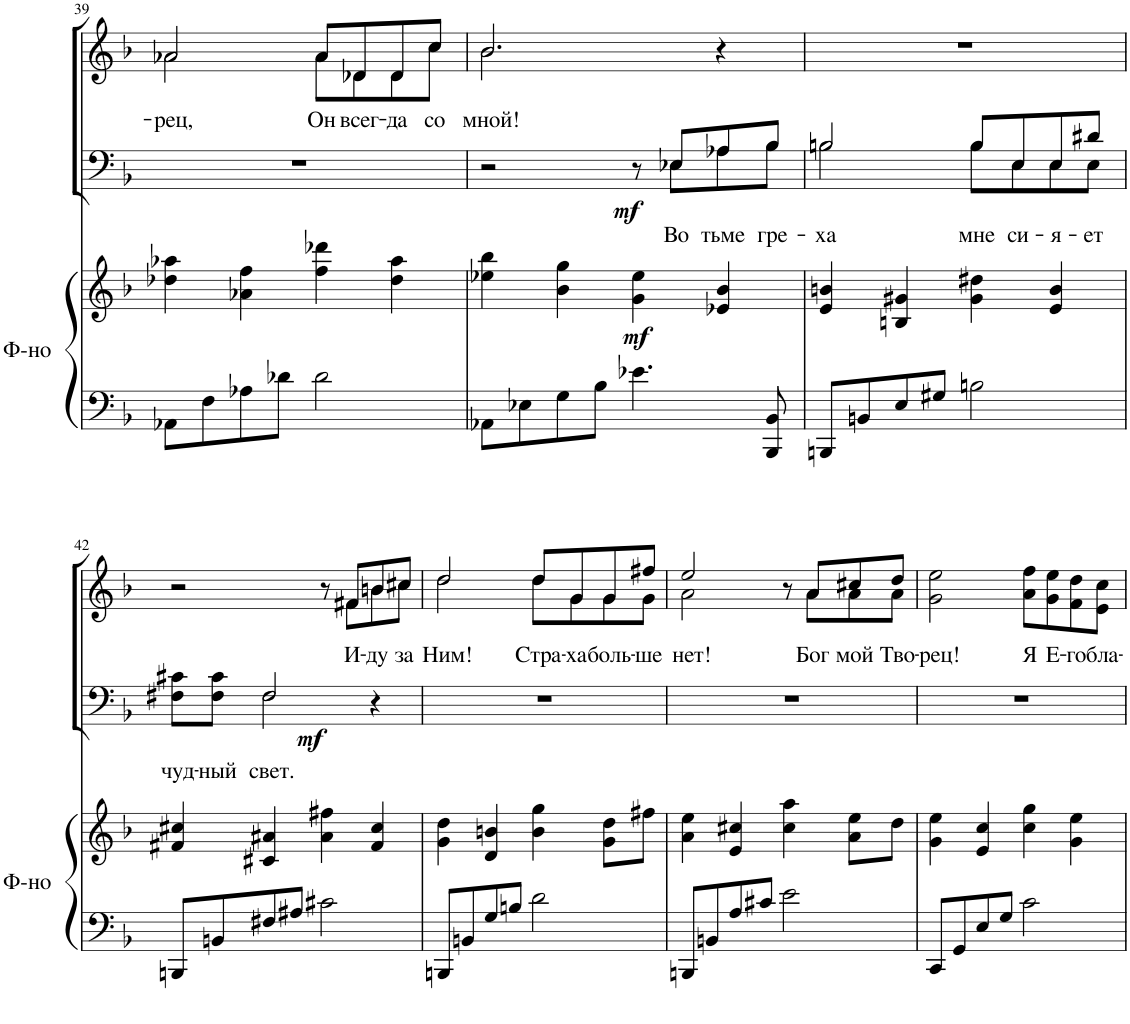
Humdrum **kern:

**kern	**kern	**dynam	**kern	**text	**text	**dynam	**kern	**text	**text
*part3	*part3	*part3	*part2	*part2	*part2	*part2	*part1	*part1	*part1
*staff4	*staff3	*staff3/4	*staff2	*staff2	*staff2	*staff2	*staff1	*staff1	*staff1
*I"Ф-но	*	*	*I"Бас	*	*	*	*I"Сопрано	*	*
!!LO:PB:g=z
*clefF4	*clefG2	*	*clefF4	*	*	*	*clefG2	*	*
*k[b-]	*k[b-]	*	*k[b-]	*	*	*	*k[b-]	*	*
*M4/4	*M4/4	*	*M4/4	*	*	*	*M4/4	*	*
=39	=39	=39	=39	=39	=39	=39	=39	=39	=39
!	!	!	!	!	!	!	!	!	!LO:LY:b
*	*	*	*	*	*	*	*^	*	*
8AA-X\L	4dd-X\ 4aa-X\	.	1r	.	.	.	2a-X/	2a-\	.	-рец,
8F\	.	.	.	.	.	.	.	.	.	.
8A-X\	4a-X\ 4ff\	.	.	.	.	.	.	.	.	.
8d-X\J	.	.	.	.	.	.	.	.	.	.
!	!	!	!	!	!	!	!	!	!	!LO:LY:b
2d-\	4ff\ 4ddd-X\	.	.	.	.	.	8a-/L	8a-\L	.	Он
!	!	!	!	!	!	!	!	!	!	!LO:LY:b
.	.	.	.	.	.	.	8d-X/	8d-\	.	всег-
!	!	!	!	!	!	!	!	!	!	!LO:LY:b
.	4dd-\ 4aa-\	.	.	.	.	.	8d-/	8d-\	.	-да
!	!	!	!	!	!	!	!	!	!	!LO:LY:b
.	.	.	.	.	.	.	8cc/J	8cc\J	.	со
=40	=40	=40	=40	=40	=40	=40	=40	=40	=40	=40
*	*	*	*^	*	*	*	*	*	*	*
!	!	!	!	!	!	!	!	!	!	!	!LO:LY:b
8AA-X\L	4ee-X\ 4bb-\	.	2r	8ryy	.	.	.	2.b-/	2.b-\	.	мной!
*	*	*	*v	*v	*	*	*	*	*	*	*
8E-X\	.	.	.	.	.	.	.	.	.	.
8G\	4b-\ 4gg\	.	.	.	.	.	.	.	.	.
8B-\J	.	.	.	.	.	.	.	.	.	.
!	!	!LO:DY:b	!	!	!	!LO:DY:b	!	!	!	!
4.e-X\	4g\ 4ee-\	mf	8r	.	.	mf	.	.	.	.
!	!	!	!	!	!LO:LY:b	!	!	!	!	!
*	*	*	*^	*	*	*	*	*	*	*
.	.	.	8E-X/L	8E-\L	.	Во	.	.	.	.	.
!	!	!	!	!	!	!LO:LY:b	!	!	!	!	!
.	4e-X/ 4b-/	.	8A-X/	8A-\	.	тьме	.	4r	4ryy	.	.
!	!	!	!	!	!	!LO:LY:b	!	!	!	!	!
8BBB-/ 8BB-/	.	.	8B-/J	8B-\J	.	гре-	.	.	.	.	.
*	*	*	*	*	*	*	*	*v	*v	*	*
=41	=41	=41	=41	=41	=41	=41	=41	=41	=41	=41
!	!	!	!	!	!	!LO:LY:b	!	!	!	!
8BBBn/L	4e/ 4bn/	.	2Bn/	2B\	.	-ха	.	1r	.	.
8BBn/	.	.	.	.	.	.	.	.	.	.
8E/	4Bn/ 4g#X/	.	.	.	.	.	.	.	.	.
8G#X/J	.	.	.	.	.	.	.	.	.	.
!	!	!	!	!	!	!LO:LY:b	!	!	!	!
2Bn\	4g#\ 4dd#X\	.	8B/L	8B\L	.	мне	.	.	.	.
!	!	!	!	!	!	!LO:LY:b	!	!	!	!
.	.	.	8E/	8E\	.	си-	.	.	.	.
!	!	!	!	!	!	!LO:LY:b	!	!	!	!
.	4e/ 4b/	.	8E/	8E\	.	-я-	.	.	.	.
!	!	!	!	!	!	!LO:LY:b	!	!	!	!
.	.	.	8d#X/J	8E\J	.	-ет	.	.	.	.
!!LO:LB:g=z
=42	=42	=42	=42	=42	=42	=42	=42	=42	=42	=42
!	!	!	!	!	!	!LO:LY:b	!	!	!	!
*	*	*	*	*	*	*	*	*^	*	*
8BBBn/L	4f#X/ 4cc#X/	.	8F#X\ 8c#X\L	4ryy	.	чуд-	.	2r	8ryy	.	.
!	!	!	!	!	!	!LO:LY:b	!	!	!	!	!
*	*	*	*	*	*	*	*	*v	*v	*	*
8BBn/	.	.	8F#\ 8c#\J	.	.	-ный	.	.	.	.
!	!	!	!	!	!	!LO:LY:b	!LO:DY:b	!	!	!
8F#X/	4c#X/ 4a#X/	.	2F#/	2F#\	.	свет.	mf	.	.	.
8A#X/J	.	.	.	.	.	.	.	.	.	.
2c#X\	4a#\ 4ff#X\	.	.	.	.	.	.	8r	.	.
!	!	!	!	!	!	!	!	!	!	!LO:LY:b
*	*	*	*	*	*	*	*	*^	*	*
.	.	.	.	.	.	.	.	8f#X/L	8f#\L	.	И-
!	!	!	!	!	!	!	!	!	!	!	!LO:LY:b
.	4f#/ 4cc#/	.	4r	4ryy	.	.	.	8bn/	8b\	.	-ду
!	!	!	!	!	!	!	!	!	!	!	!LO:LY:b
.	.	.	.	.	.	.	.	8cc#X/J	8cc#\J	.	за
*	*	*	*v	*v	*	*	*	*	*	*	*
=43	=43	=43	=43	=43	=43	=43	=43	=43	=43	=43
!	!	!	!	!	!	!	!	!	!	!LO:LY:b
8BBBn/L	4g\ 4dd\	.	1r	.	.	.	2dd/	2dd\	.	Ним!
8BBn/	.	.	.	.	.	.	.	.	.	.
8G/	4d/ 4bn/	.	.	.	.	.	.	.	.	.
8Bn/J	.	.	.	.	.	.	.	.	.	.
!	!	!	!	!	!	!	!	!	!	!LO:LY:b
2d\	4b\ 4gg\	.	.	.	.	.	8dd/L	8dd\L	.	Стра-
!	!	!	!	!	!	!	!	!	!	!LO:LY:b
.	.	.	.	.	.	.	8g/	8g\	.	-ха
!	!	!	!	!	!	!	!	!	!	!LO:LY:b
.	8g\ 8dd\L	.	.	.	.	.	8g/	8g\	.	боль-
!	!	!	!	!	!	!	!	!	!	!LO:LY:b
.	8ff#X\J	.	.	.	.	.	8ff#X/J	8g\J	.	-ше
=44	=44	=44	=44	=44	=44	=44	=44	=44	=44	=44
!	!	!	!	!	!	!	!	!	!	!LO:LY:b
8BBBn/L	4a\ 4ee\	.	1r	.	.	.	2ee/	2a\	.	нет!
8BBn/	.	.	.	.	.	.	.	.	.	.
8A/	4e/ 4cc#X/	.	.	.	.	.	.	.	.	.
8c#X/J	.	.	.	.	.	.	.	.	.	.
2e\	4cc#\ 4aa\	.	.	.	.	.	8r	8ryy	.	.
!	!	!	!	!	!	!	!	!	!	!LO:LY:b
.	.	.	.	.	.	.	8a/L	8a\L	.	Бог
!	!	!	!	!	!	!	!	!	!	!LO:LY:b
.	8a\ 8ee\L	.	.	.	.	.	8cc#X/	8a\	.	мой
!	!	!	!	!	!	!	!	!	!	!LO:LY:b
.	8dd\J	.	.	.	.	.	8dd/J	8a\J	.	Тво-
=45	=45	=45	=45	=45	=45	=45	=45	=45	=45	=45
!	!	!	!	!	!	!	!	!	!	!LO:LY:b
*	*	*	*	*	*	*	*v	*v	*	*
8CC/L	4g\ 4ee\	.	1r	.	.	.	2g\ 2ee\	.	-рец!
8GG/	.	.	.	.	.	.	.	.	.
8E/	4e/ 4cc/	.	.	.	.	.	.	.	.
8G/J	.	.	.	.	.	.	.	.	.
!	!	!	!	!	!	!	!	!	!LO:LY:b
2c\	4cc\ 4gg\	.	.	.	.	.	8a\ 8ff\L	.	Я
!	!	!	!	!	!	!	!	!	!LO:LY:b
.	.	.	.	.	.	.	8g\ 8ee\	.	Е-
!	!	!	!	!	!	!	!	!	!LO:LY:b
.	4g\ 4ee\	.	.	.	.	.	8f\ 8dd\	.	-го
!	!	!	!	!	!	!	!	!	!LO:LY:b
.	.	.	.	.	.	.	8e\ 8cc\J	.	бла-
=	=	=	=	=	=	=	=	=	=
*-	*-	*-	*-	*-	*-	*-	*-	*-	*-
